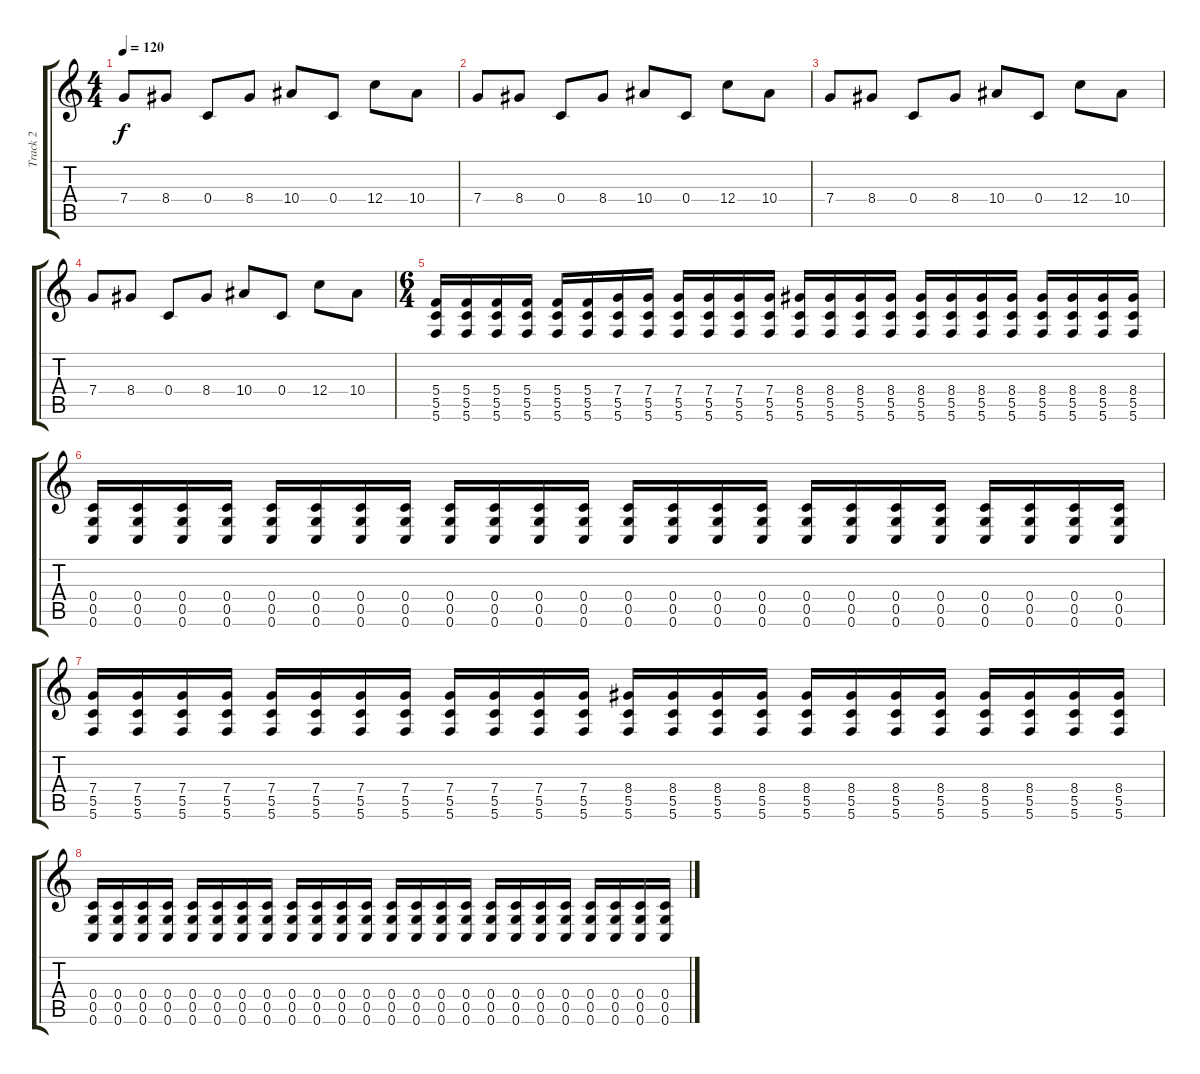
\track ("Track 2" "Track 2") {instrument distortionguitar}
\staff {score tabs}
\tuning (D4 A3 F3 C3 G2 C2) {hide}
\ts (4 4)
\tempo 120
\clef g2
\ks c
7.4.8{dy f} 8.4.8 0.4.8 8.4.8 10.4.8 0.4.8 12.4.8 10.4.8 |
7.4.8 8.4.8 0.4.8 8.4.8 10.4.8 0.4.8 12.4.8 10.4.8 |
7.4.8 8.4.8 0.4.8 8.4.8 10.4.8 0.4.8 12.4.8 10.4.8 |
7.4.8 8.4.8 0.4.8 8.4.8 10.4.8 0.4.8 12.4.8 10.4.8 |
\ts (6 4)
(5.4 5.5 5.6).16 (5.4 5.5 5.6).16 (5.4 5.5 5.6).16 (5.4 5.5 5.6).16 (5.4 5.5 5.6).16 (5.4 5.5 5.6).16 (7.4 5.5 5.6).16 (7.4 5.5 5.6).16 (7.4 5.5 5.6).16 (7.4 5.5 5.6).16 (7.4 5.5 5.6).16 (7.4 5.5 5.6).16 (8.4 5.5 5.6).16 (8.4 5.5 5.6).16 (8.4 5.5 5.6).16 (8.4 5.5 5.6).16 (8.4 5.5 5.6).16 (8.4 5.5 5.6).16 (8.4 5.5 5.6).16 (8.4 5.5 5.6).16 (8.4 5.5 5.6).16 (8.4 5.5 5.6).16 (8.4 5.5 5.6).16 (8.4 5.5 5.6).16 |
(0.4 0.5 0.6).16 (0.4 0.5 0.6).16 (0.4 0.5 0.6).16 (0.4 0.5 0.6).16 (0.4 0.5 0.6).16 (0.4 0.5 0.6).16 (0.4 0.5 0.6).16 (0.4 0.5 0.6).16 (0.4 0.5 0.6).16 (0.4 0.5 0.6).16 (0.4 0.5 0.6).16 (0.4 0.5 0.6).16 (0.4 0.5 0.6).16 (0.4 0.5 0.6).16 (0.4 0.5 0.6).16 (0.4 0.5 0.6).16 (0.4 0.5 0.6).16 (0.4 0.5 0.6).16 (0.4 0.5 0.6).16 (0.4 0.5 0.6).16 (0.4 0.5 0.6).16 (0.4 0.5 0.6).16 (0.4 0.5 0.6).16 (0.4 0.5 0.6).16 |
(7.4 5.5 5.6).16 (7.4 5.5 5.6).16 (7.4 5.5 5.6).16 (7.4 5.5 5.6).16 (7.4 5.5 5.6).16 (7.4 5.5 5.6).16 (7.4 5.5 5.6).16 (7.4 5.5 5.6).16 (7.4 5.5 5.6).16 (7.4 5.5 5.6).16 (7.4 5.5 5.6).16 (7.4 5.5 5.6).16 (8.4 5.5 5.6).16 (8.4 5.5 5.6).16 (8.4 5.5 5.6).16 (8.4 5.5 5.6).16 (8.4 5.5 5.6).16 (8.4 5.5 5.6).16 (8.4 5.5 5.6).16 (8.4 5.5 5.6).16 (8.4 5.5 5.6).16 (8.4 5.5 5.6).16 (8.4 5.5 5.6).16 (8.4 5.5 5.6).16 |
(0.4 0.5 0.6).16 (0.4 0.5 0.6).16 (0.4 0.5 0.6).16 (0.4 0.5 0.6).16 (0.4 0.5 0.6).16 (0.4 0.5 0.6).16 (0.4 0.5 0.6).16 (0.4 0.5 0.6).16 (0.4 0.5 0.6).16 (0.4 0.5 0.6).16 (0.4 0.5 0.6).16 (0.4 0.5 0.6).16 (0.4 0.5 0.6).16 (0.4 0.5 0.6).16 (0.4 0.5 0.6).16 (0.4 0.5 0.6).16 (0.4 0.5 0.6).16 (0.4 0.5 0.6).16 (0.4 0.5 0.6).16 (0.4 0.5 0.6).16 (0.4 0.5 0.6).16 (0.4 0.5 0.6).16 (0.4 0.5 0.6).16 (0.4 0.5 0.6).16
